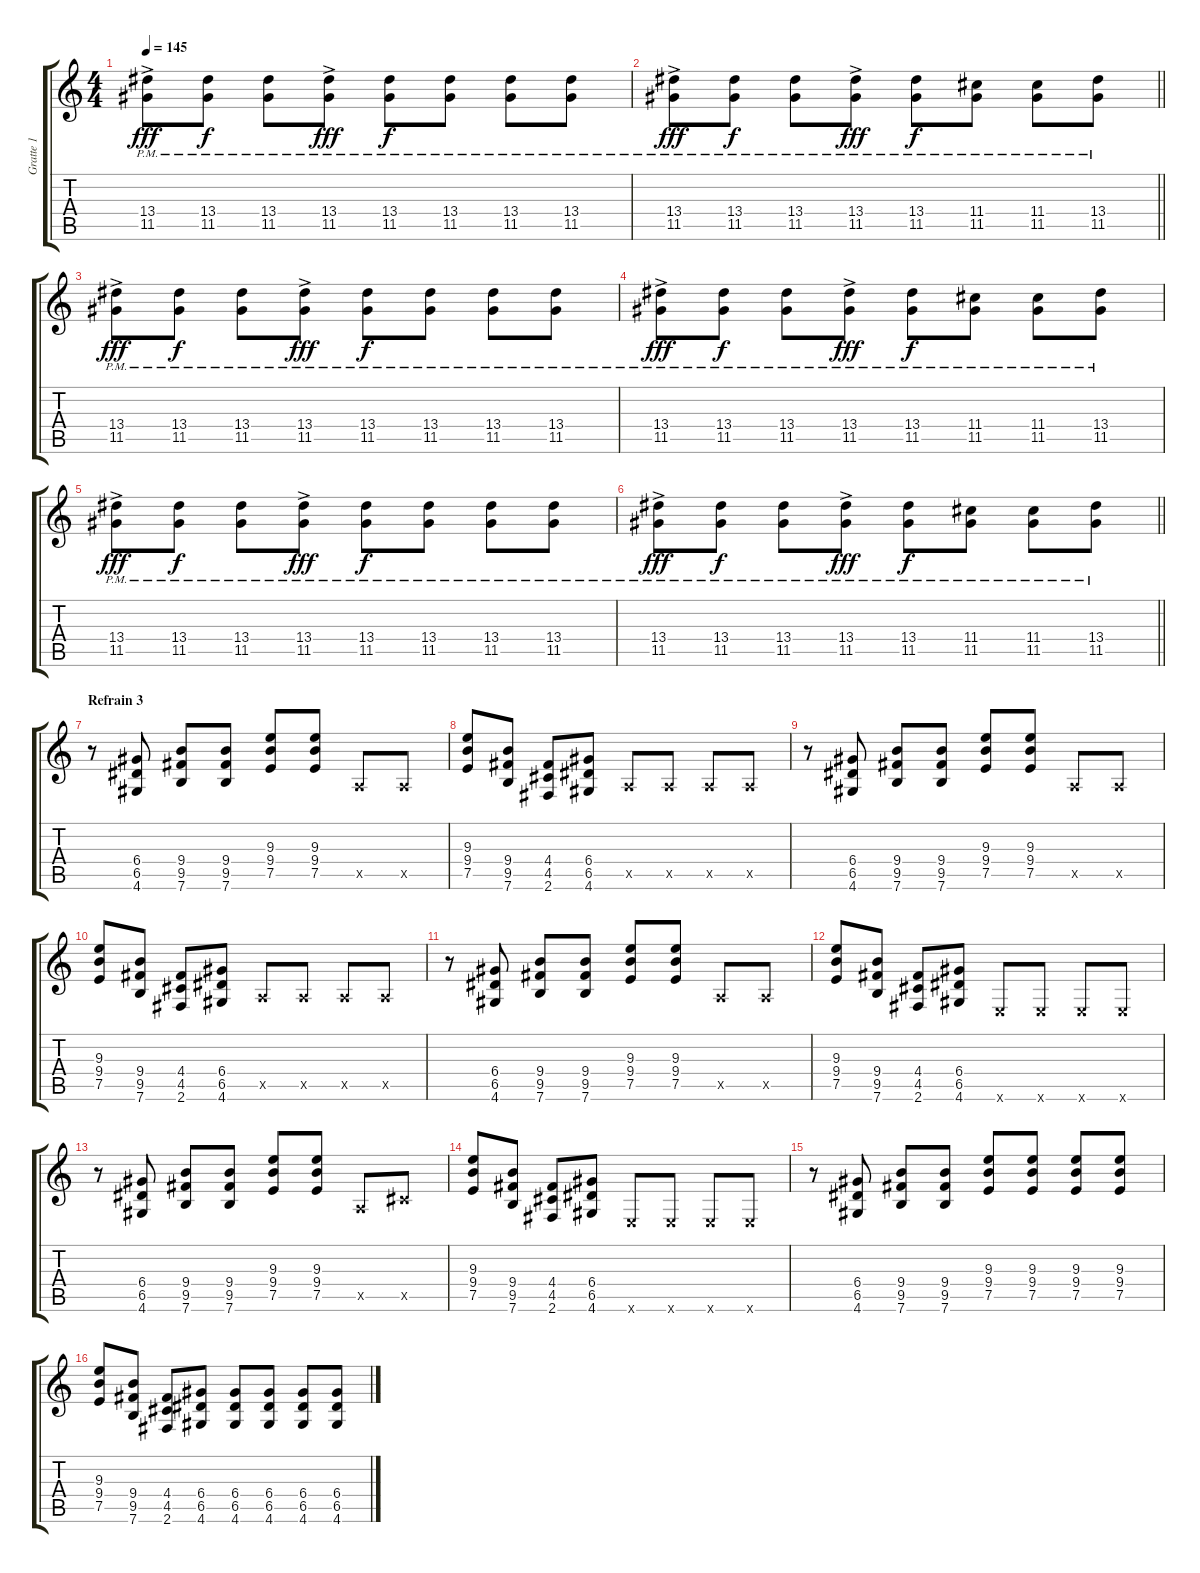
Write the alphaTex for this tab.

\track ("Gratte 1" "Gratte 1") {instrument electricguitarmuted}
\staff {score tabs}
\tuning (E4 B3 G3 D3 A2 E2) {hide}
\ts (4 4)
\tempo 145
\clef g2
\ks c
(13.4{ac pm} 11.5{ac}).8{dy fff} (13.4{pm} 11.5).8{dy f} (13.4{pm} 11.5).8 (13.4{ac pm} 11.5{ac}).8{dy fff} (13.4{pm} 11.5).8{dy f} (13.4{pm} 11.5).8 (13.4{pm} 11.5).8 (13.4{pm} 11.5).8 |
\barLineRight lightlight
(13.4{ac pm} 11.5{ac}).8{dy fff} (13.4{pm} 11.5).8{dy f} (13.4{pm} 11.5).8 (13.4{ac pm} 11.5{ac}).8{dy fff} (13.4{pm} 11.5).8{dy f} (11.4{pm} 11.5).8 (11.4{pm} 11.5).8 (13.4{pm} 11.5).8 |
(13.4{ac pm} 11.5{ac}).8{dy fff} (13.4{pm} 11.5).8{dy f} (13.4{pm} 11.5).8 (13.4{ac pm} 11.5{ac}).8{dy fff} (13.4{pm} 11.5).8{dy f} (13.4{pm} 11.5).8 (13.4{pm} 11.5).8 (13.4{pm} 11.5).8 |
(13.4{ac pm} 11.5{ac}).8{dy fff} (13.4{pm} 11.5).8{dy f} (13.4{pm} 11.5).8 (13.4{ac pm} 11.5{ac}).8{dy fff} (13.4{pm} 11.5).8{dy f} (11.4{pm} 11.5).8 (11.4{pm} 11.5).8 (13.4{pm} 11.5).8 |
(13.4{ac pm} 11.5{ac}).8{dy fff} (13.4{pm} 11.5).8{dy f} (13.4{pm} 11.5).8 (13.4{ac pm} 11.5{ac}).8{dy fff} (13.4{pm} 11.5).8{dy f} (13.4{pm} 11.5).8 (13.4{pm} 11.5).8 (13.4{pm} 11.5).8 |
\barLineRight lightlight
(13.4{ac pm} 11.5{ac}).8{dy fff} (13.4{pm} 11.5).8{dy f} (13.4{pm} 11.5).8 (13.4{ac pm} 11.5{ac}).8{dy fff} (13.4{pm} 11.5).8{dy f} (11.4{pm} 11.5).8 (11.4{pm} 11.5).8 (13.4{pm} 11.5).8 |
\section ("" "Refrain 3")
r.8{instrument distortionguitar} (6.4 6.5 4.6).8 (9.4 9.5 7.6).8 (9.4 9.5 7.6).8 (9.3 9.4 7.5).8 (9.3 9.4 7.5).8 0.5{x}.8 0.5{x}.8 |
(9.3 9.4 7.5).8 (9.4 9.5 7.6).8 (4.4 4.5 2.6).8 (6.4 6.5 4.6).8 0.5{x}.8 0.5{x}.8 0.5{x}.8 0.5{x}.8 |
r.8 (6.4 6.5 4.6).8 (9.4 9.5 7.6).8 (9.4 9.5 7.6).8 (9.3 9.4 7.5).8 (9.3 9.4 7.5).8 0.5{x}.8 0.5{x}.8 |
(9.3 9.4 7.5).8 (9.4 9.5 7.6).8 (4.4 4.5 2.6).8 (6.4 6.5 4.6).8 0.5{x}.8 0.5{x}.8 0.5{x}.8 0.5{x}.8 |
r.8 (6.4 6.5 4.6).8 (9.4 9.5 7.6).8 (9.4 9.5 7.6).8 (9.3 9.4 7.5).8 (9.3 9.4 7.5).8 0.5{x}.8 0.5{x}.8 |
(9.3 9.4 7.5).8 (9.4 9.5 7.6).8 (4.4 4.5 2.6).8 (6.4 6.5 4.6).8 0.6{x}.8 0.6{x}.8 0.6{x}.8 0.6{x}.8 |
r.8 (6.4 6.5 4.6).8 (9.4 9.5 7.6).8 (9.4 9.5 7.6).8 (9.3 9.4 7.5).8 (9.3 9.4 7.5).8 0.5{x}.8 4.5{x}.8 |
(9.3 9.4 7.5).8 (9.4 9.5 7.6).8 (4.4 4.5 2.6).8 (6.4 6.5 4.6).8 0.6{x}.8 0.6{x}.8 0.6{x}.8 0.6{x}.8 |
r.8 (6.4 6.5 4.6).8 (9.4 9.5 7.6).8 (9.4 9.5 7.6).8 (9.3 9.4 7.5).8 (9.3 9.4 7.5).8 (9.3 9.4 7.5).8 (9.3 9.4 7.5).8 |
(9.3 9.4 7.5).8 (9.4 9.5 7.6).8 (4.4 4.5 2.6).8 (6.4 6.5 4.6).8 (6.4 6.5 4.6).8 (6.4 6.5 4.6).8 (6.4 6.5 4.6).8 (6.4 6.5 4.6).8
